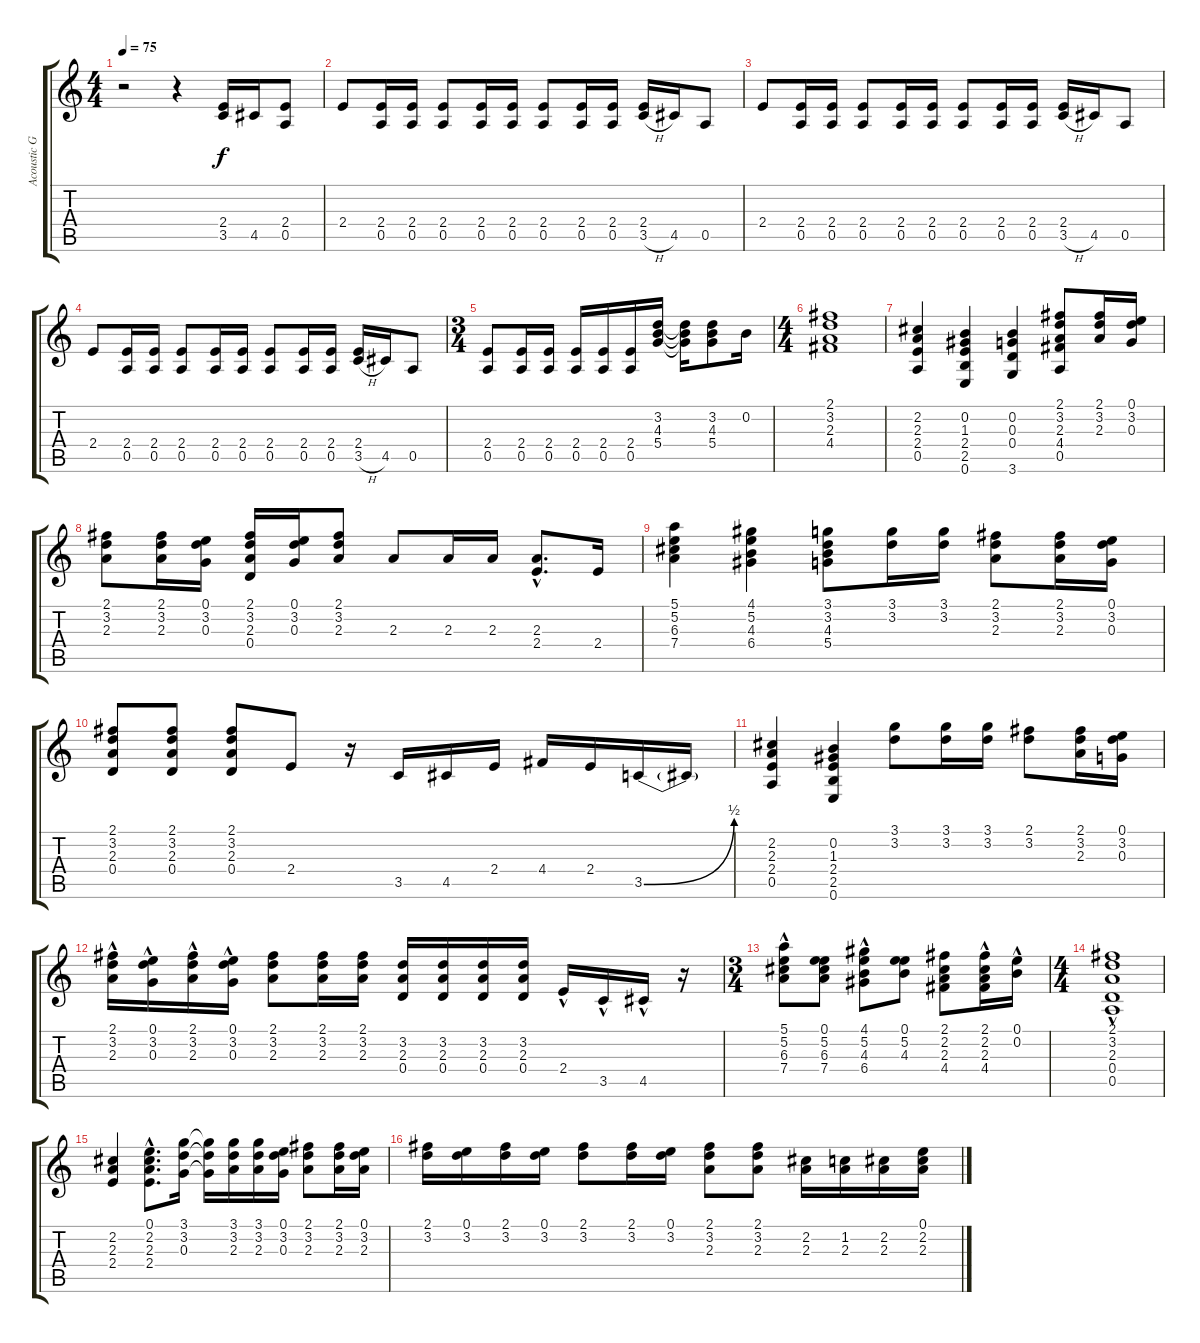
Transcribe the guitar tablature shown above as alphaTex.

\track ("Acoustic Guitar II" "Acoustic G") {instrument acousticguitarsteel}
\staff {score tabs}
\tuning (E4 B3 G3 D3 A2 E2) {hide}
\ts (4 4)
\tempo 75
\clef g2
\ks c
r.2{dy f instrument acousticguitarsteel} r.4 (2.4 3.5).16 4.5.16 (2.4 0.5).8 |
2.4.8 (2.4 0.5).16 (2.4 0.5).16 (2.4 0.5).8 (2.4 0.5).16 (2.4 0.5).16 (2.4 0.5).8 (2.4 0.5).16 (2.4 0.5).16 (2.4 3.5{h}).16 4.5.16 0.5.8 |
2.4.8 (2.4 0.5).16 (2.4 0.5).16 (2.4 0.5).8 (2.4 0.5).16 (2.4 0.5).16 (2.4 0.5).8 (2.4 0.5).16 (2.4 0.5).16 (2.4 3.5{h}).16 4.5.16 0.5.8 |
2.4.8 (2.4 0.5).16 (2.4 0.5).16 (2.4 0.5).8 (2.4 0.5).16 (2.4 0.5).16 (2.4 0.5).8 (2.4 0.5).16 (2.4 0.5).16 (2.4 3.5{h}).16 4.5.16 0.5.8 |
\ts (3 4)
(2.4 0.5).8 (2.4 0.5).16 (2.4 0.5).16 (2.4 0.5).16 (2.4 0.5).16 (2.4 0.5).16 (3.2 4.3 5.4).16 (3.2{t} 4.3{t} 5.4{t}).16 (3.2 4.3 5.4).8 0.2.16 |
\ts (4 4)
(2.1 3.2 2.3 4.4).1 |
(2.2 2.3 2.4 0.5).4 (0.2 1.3 2.4 2.5 0.6).4 (0.2 0.3 0.4 3.6).4 (2.1 3.2 2.3 4.4 0.5).8 (2.1 3.2 2.3).16 (0.1 3.2 0.3).16 |
(2.1 3.2 2.3).8 (2.1 3.2 2.3).16 (0.1 3.2 0.3).16 (2.1 3.2 2.3 0.4).16 (0.1 3.2 0.3).16 (2.1 3.2 2.3).8 2.3.8 2.3.16 2.3.16 (2.3{hac} 2.4{hac}).8{d} 2.4.16 |
(5.1 5.2 6.3 7.4).4 (4.1 5.2 4.3 6.4).4 (3.1 3.2 4.3 5.4).8 (3.1 3.2).16 (3.1 3.2).16 (2.1 3.2 2.3).8 (2.1 3.2 2.3).16 (0.1 3.2 0.3).16 |
(2.1 3.2 2.3 0.4).8 (2.1 3.2 2.3 0.4).8 (2.1 3.2 2.3 0.4).8 2.4.8 r.16 3.5.16 4.5.16 2.4.16 4.4.16 2.4.16 3.5{be (bend 0 0 60 2)}.16 3.5{t}.16 |
(2.2 2.3 2.4 0.5).4 (0.2 1.3 2.4 2.5 0.6).4 (3.1 3.2).8 (3.1 3.2).16 (3.1 3.2).16 (2.1 3.2).8 (2.1 3.2 2.3).16 (0.1 3.2 0.3).16 |
(2.1 3.2 2.3{hac}).16 (0.1{hac} 3.2 0.3{hac}).16 (2.1 3.2 2.3{hac}).16 (0.1{hac} 3.2 0.3{hac}).16 (2.1 3.2 2.3).8 (2.1 3.2 2.3).16 (2.1 3.2 2.3).16 (3.2 2.3 0.4).16 (3.2 2.3 0.4).16 (3.2 2.3 0.4).16 (3.2 2.3 0.4).16 2.4{hac}.16 3.5{hac}.16 4.5{hac}.16 r.16 |
\ts (3 4)
(5.1 5.2{hac} 6.3{hac} 7.4).8 (0.1 5.2 6.3 7.4).8 (4.1 5.2{hac} 4.3{hac} 6.4).8 (0.1 5.2 4.3).8 (2.1 2.2 2.3 4.4).8 (2.1{hac} 2.2{hac} 2.3{hac} 4.4{hac}).16 (0.1{hac} 0.2{hac}).16 |
\ts (4 4)
(2.1 3.2 2.3 0.4 0.5{hac}).1 |
(2.2 2.3 2.4).4 (0.1{hac} 2.2{hac} 2.3{hac} 2.4{hac}).8{d} (3.1 3.2 0.3).16 (3.1{t} 3.2{t} 0.3{t}).16 (3.1 3.2 2.3).16 (3.1 3.2 2.3).16 (0.1 3.2 0.3).16 (2.1 3.2 2.3).8 (2.1 3.2 2.3).16 (0.1 3.2 2.3).16 |
(2.1 3.2).16 (0.1 3.2).16 (2.1 3.2).16 (0.1 3.2).16 (2.1 3.2).8 (2.1 3.2).16 (0.1 3.2).16 (2.1 3.2 2.3).8 (2.1 3.2 2.3).8 (2.2 2.3).16 (1.2 2.3).16 (2.2 2.3).16 (0.1 2.2 2.3).16
